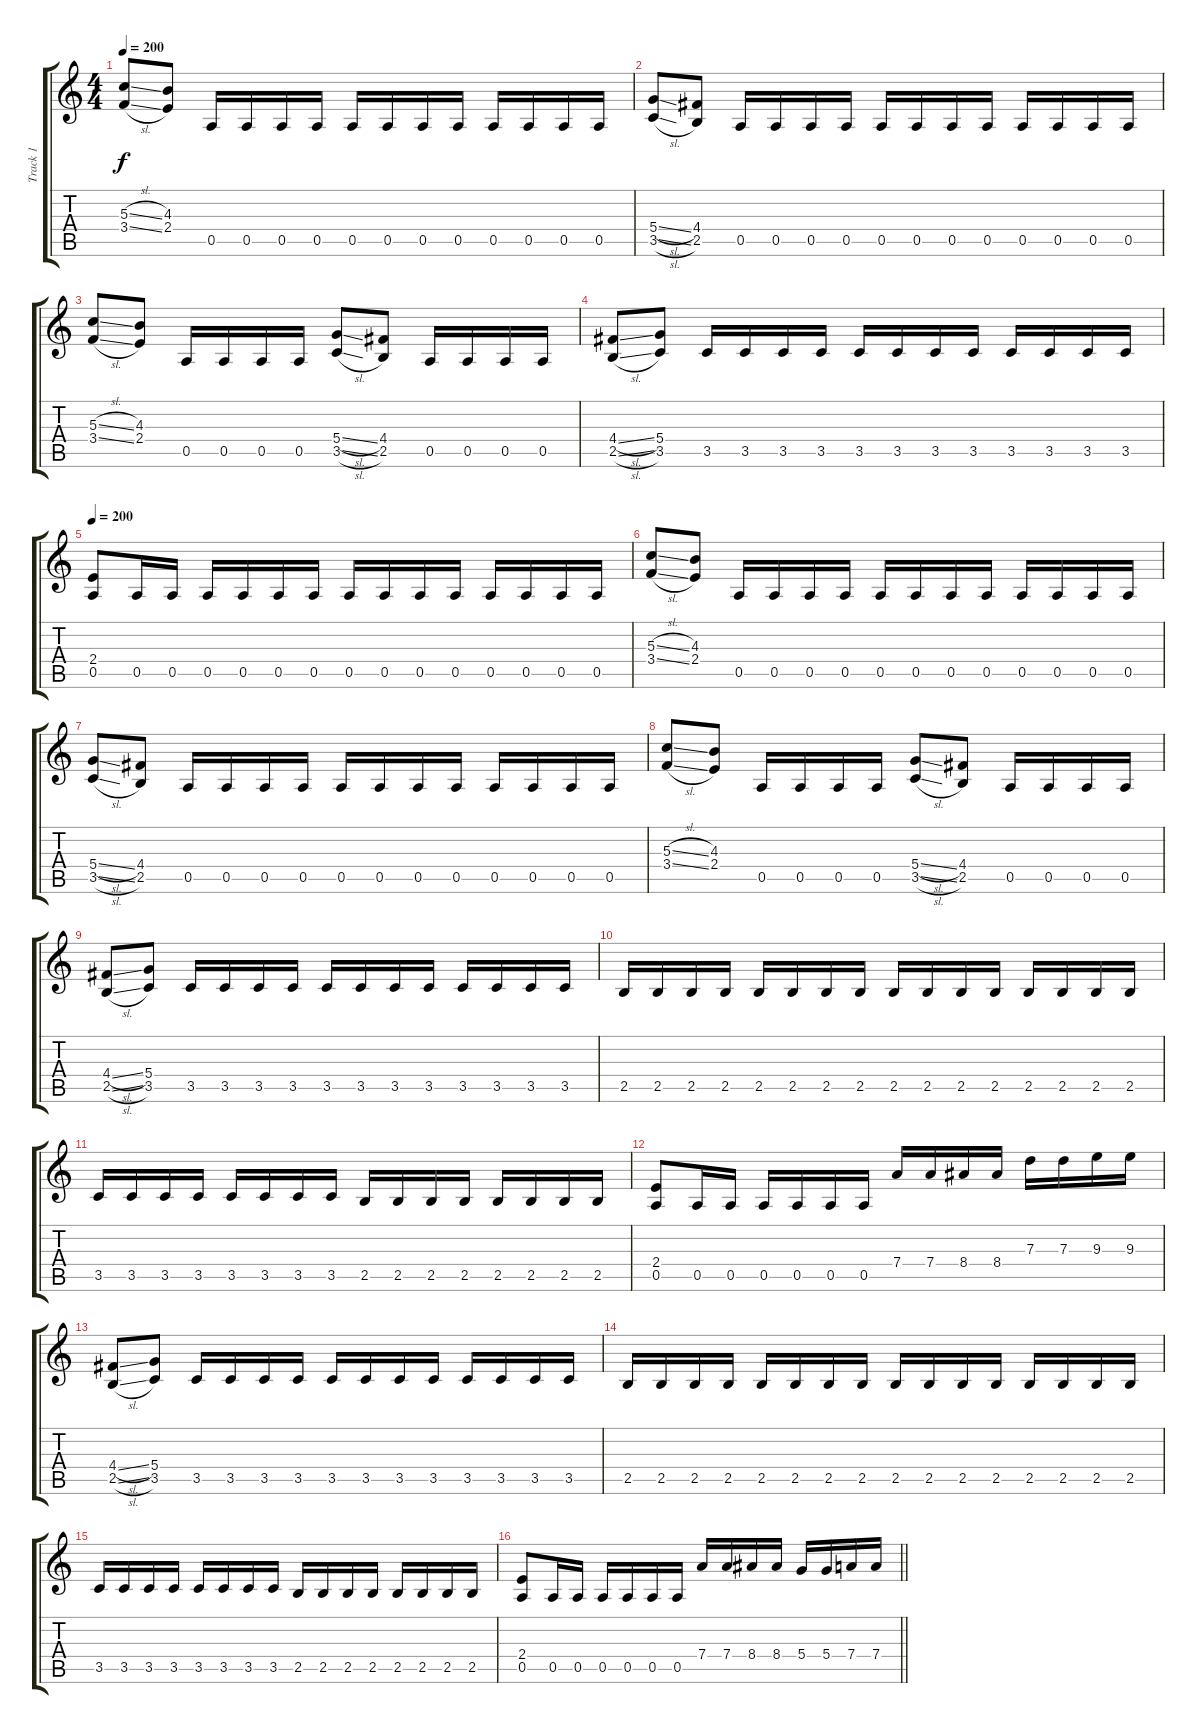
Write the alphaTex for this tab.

\track ("Track 1" "Track 1") {instrument distortionguitar}
\staff {score tabs}
\tuning (E4 B3 G3 D3 A2 E2) {hide}
\ts (4 4)
\tempo 200
\clef g2
\ks c
(5.3{sl} 3.4{sl}).8{dy f} (4.3 2.4).8 0.5.16 0.5.16 0.5.16 0.5.16 0.5.16 0.5.16 0.5.16 0.5.16 0.5.16 0.5.16 0.5.16 0.5.16 |
(5.4{sl} 3.5{sl}).8 (4.4 2.5).8 0.5.16 0.5.16 0.5.16 0.5.16 0.5.16 0.5.16 0.5.16 0.5.16 0.5.16 0.5.16 0.5.16 0.5.16 |
(5.3{sl} 3.4{sl}).8 (4.3 2.4).8 0.5.16 0.5.16 0.5.16 0.5.16 (5.4{sl} 3.5{sl}).8 (4.4 2.5).8 0.5.16 0.5.16 0.5.16 0.5.16 |
(4.4{sl} 2.5{sl}).8 (5.4 3.5).8 3.5.16 3.5.16 3.5.16 3.5.16 3.5.16 3.5.16 3.5.16 3.5.16 3.5.16 3.5.16 3.5.16 3.5.16 |
\tempo 200
(2.4 0.5).8 0.5.16 0.5.16 0.5.16 0.5.16 0.5.16 0.5.16 0.5.16 0.5.16 0.5.16 0.5.16 0.5.16 0.5.16 0.5.16 0.5.16 |
(5.3{sl} 3.4{sl}).8 (4.3 2.4).8 0.5.16 0.5.16 0.5.16 0.5.16 0.5.16 0.5.16 0.5.16 0.5.16 0.5.16 0.5.16 0.5.16 0.5.16 |
(5.4{sl} 3.5{sl}).8 (4.4 2.5).8 0.5.16 0.5.16 0.5.16 0.5.16 0.5.16 0.5.16 0.5.16 0.5.16 0.5.16 0.5.16 0.5.16 0.5.16 |
(5.3{sl} 3.4{sl}).8 (4.3 2.4).8 0.5.16 0.5.16 0.5.16 0.5.16 (5.4{sl} 3.5{sl}).8 (4.4 2.5).8 0.5.16 0.5.16 0.5.16 0.5.16 |
(4.4{sl} 2.5{sl}).8 (5.4 3.5).8 3.5.16 3.5.16 3.5.16 3.5.16 3.5.16 3.5.16 3.5.16 3.5.16 3.5.16 3.5.16 3.5.16 3.5.16 |
2.5.16 2.5.16 2.5.16 2.5.16 2.5.16 2.5.16 2.5.16 2.5.16 2.5.16 2.5.16 2.5.16 2.5.16 2.5.16 2.5.16 2.5.16 2.5.16 |
3.5.16 3.5.16 3.5.16 3.5.16 3.5.16 3.5.16 3.5.16 3.5.16 2.5.16 2.5.16 2.5.16 2.5.16 2.5.16 2.5.16 2.5.16 2.5.16 |
(2.4 0.5).8 0.5.16 0.5.16 0.5.16 0.5.16 0.5.16 0.5.16 7.4.16 7.4.16 8.4.16 8.4.16 7.3.16 7.3.16 9.3.16 9.3.16 |
(4.4{sl} 2.5{sl}).8 (5.4 3.5).8 3.5.16 3.5.16 3.5.16 3.5.16 3.5.16 3.5.16 3.5.16 3.5.16 3.5.16 3.5.16 3.5.16 3.5.16 |
2.5.16 2.5.16 2.5.16 2.5.16 2.5.16 2.5.16 2.5.16 2.5.16 2.5.16 2.5.16 2.5.16 2.5.16 2.5.16 2.5.16 2.5.16 2.5.16 |
3.5.16 3.5.16 3.5.16 3.5.16 3.5.16 3.5.16 3.5.16 3.5.16 2.5.16 2.5.16 2.5.16 2.5.16 2.5.16 2.5.16 2.5.16 2.5.16 |
\barLineRight lightlight
(2.4 0.5).8 0.5.16 0.5.16 0.5.16 0.5.16 0.5.16 0.5.16 7.4.16 7.4.16 8.4.16 8.4.16 5.4.16 5.4.16 7.4.16 7.4.16
